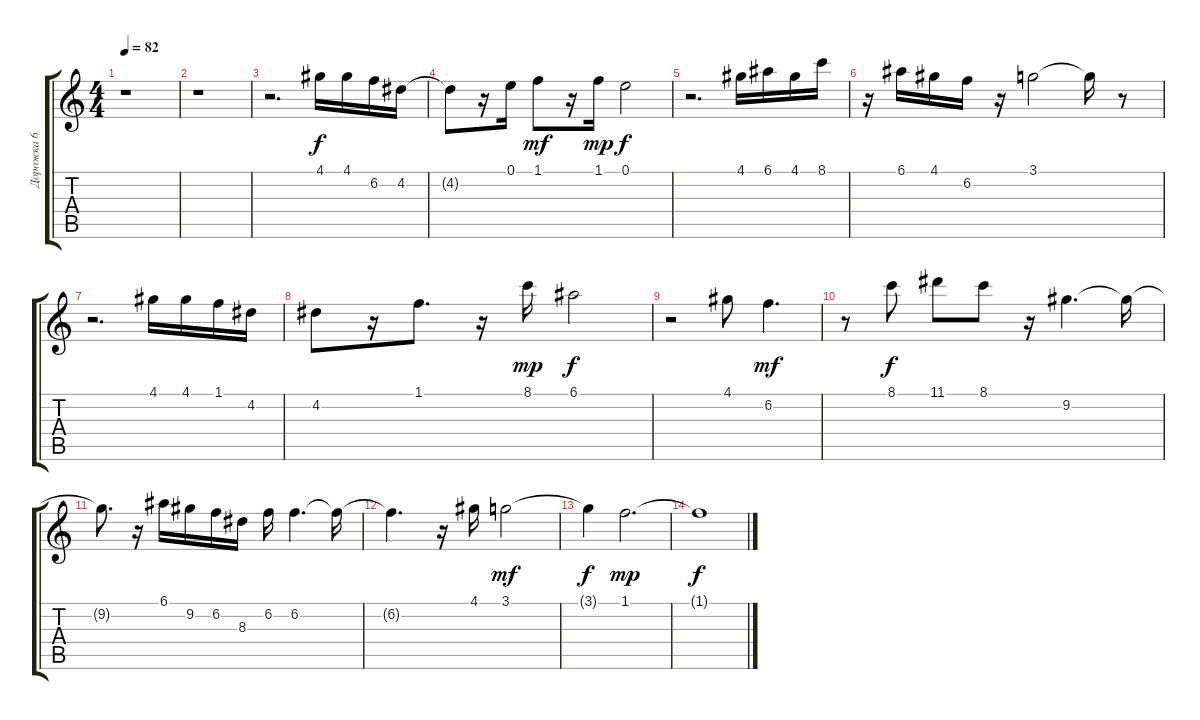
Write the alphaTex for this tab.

\track ("Дорожка 6" "Дорожка 6") {instrument overdrivenguitar}
\staff {score tabs}
\tuning (E4 B3 G3 D3 A2 E2) {hide}
\ts (4 4)
\tempo 82
\clef g2
\ks c
r.1{dy f} |
r.1 |
r.2{d} 4.1.16 4.1.16 6.2.16 4.2.16 |
4.2{t}.8 r.16 0.1.16 1.1.8{dy mf} r.16 1.1.16{dy mp} 0.1.2{dy f} |
r.2{d} 4.1.16 6.1.16 4.1.16 8.1.16 |
r.16 6.1.16 4.1.16 6.2.16 r.16 3.1.2 3.1{t}.16 r.8 |
r.2{d} 4.1.16 4.1.16 1.1.16 4.2.16 |
4.2.8 r.16 1.1.8{d} r.16 8.1.16{dy mp} 6.1.2{dy f} |
r.2 4.1.8 6.2.4{d dy mf} |
r.8 8.1.8{dy f} 11.1.8 8.1.8 r.16 9.2.4{d} 9.2{t}.16 |
9.2{t}.8{d} r.16 6.1.16 9.2.16 6.2.16 8.3.16 6.2.16 6.2.4{d} 6.2{t}.16 |
6.2{t}.4{d} r.16 4.1.16 3.1.2{dy mf} |
3.1{t}.4{dy f} 1.1.2{d dy mp} |
1.1{t}.1{dy f}
